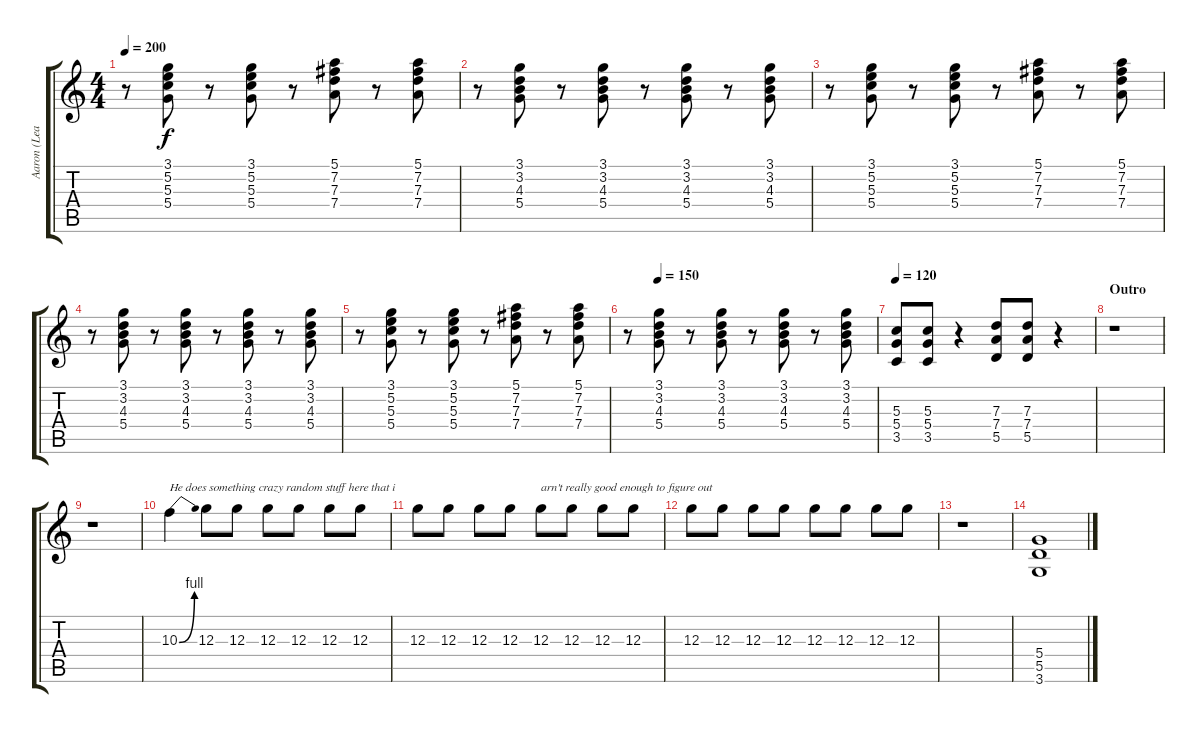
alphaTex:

\track ("Aaron (Lead Guitar)" "Aaron (Lea") {instrument electricguitarmuted}
\staff {score tabs}
\tuning (E4 B3 G3 D3 A2 E2) {hide}
\ts (4 4)
\tempo 200
\clef g2
\ks c
r.8{dy f} (3.1 5.2 5.3 5.4).8 r.8 (3.1 5.2 5.3 5.4).8 r.8 (5.1 7.2 7.3 7.4).8 r.8 (5.1 7.2 7.3 7.4).8 |
r.8 (3.1 3.2 4.3 5.4).8 r.8 (3.1 3.2 4.3 5.4).8 r.8 (3.1 3.2 4.3 5.4).8 r.8 (3.1 3.2 4.3 5.4).8 |
r.8 (3.1 5.2 5.3 5.4).8 r.8 (3.1 5.2 5.3 5.4).8 r.8 (5.1 7.2 7.3 7.4).8 r.8 (5.1 7.2 7.3 7.4).8 |
r.8 (3.1 3.2 4.3 5.4).8 r.8 (3.1 3.2 4.3 5.4).8 r.8 (3.1 3.2 4.3 5.4).8 r.8 (3.1 3.2 4.3 5.4).8 |
r.8 (3.1 5.2 5.3 5.4).8 r.8 (3.1 5.2 5.3 5.4).8 r.8 (5.1 7.2 7.3 7.4).8 r.8 (5.1 7.2 7.3 7.4).8 |
\tempo (150 0.125)
r.8 (3.1 3.2 4.3 5.4).8 r.8 (3.1 3.2 4.3 5.4).8 r.8 (3.1 3.2 4.3 5.4).8 r.8 (3.1 3.2 4.3 5.4).8 |
\tempo 120
(5.3 5.4 3.5).8{volume 13 instrument distortionguitar} (5.3 5.4 3.5).8 r.4 (7.3 7.4 5.5).8 (7.3 7.4 5.5).8 r.4 |
\section ("" "Outro")
r.1 |
r.1 |
10.3{be (bend 0 0 60 4)}.4{txt "He does something crazy random stuff here that i"} 12.3.8 12.3.8 12.3.8 12.3.8 12.3.8 12.3.8 |
12.3.8 12.3.8 12.3.8 12.3.8 12.3.8{txt "arn't really good enough to figure out"} 12.3.8 12.3.8 12.3.8 |
12.3.8 12.3.8 12.3.8 12.3.8 12.3.8 12.3.8 12.3.8 12.3.8 |
r.1 |
(5.4 5.5 3.6).1
